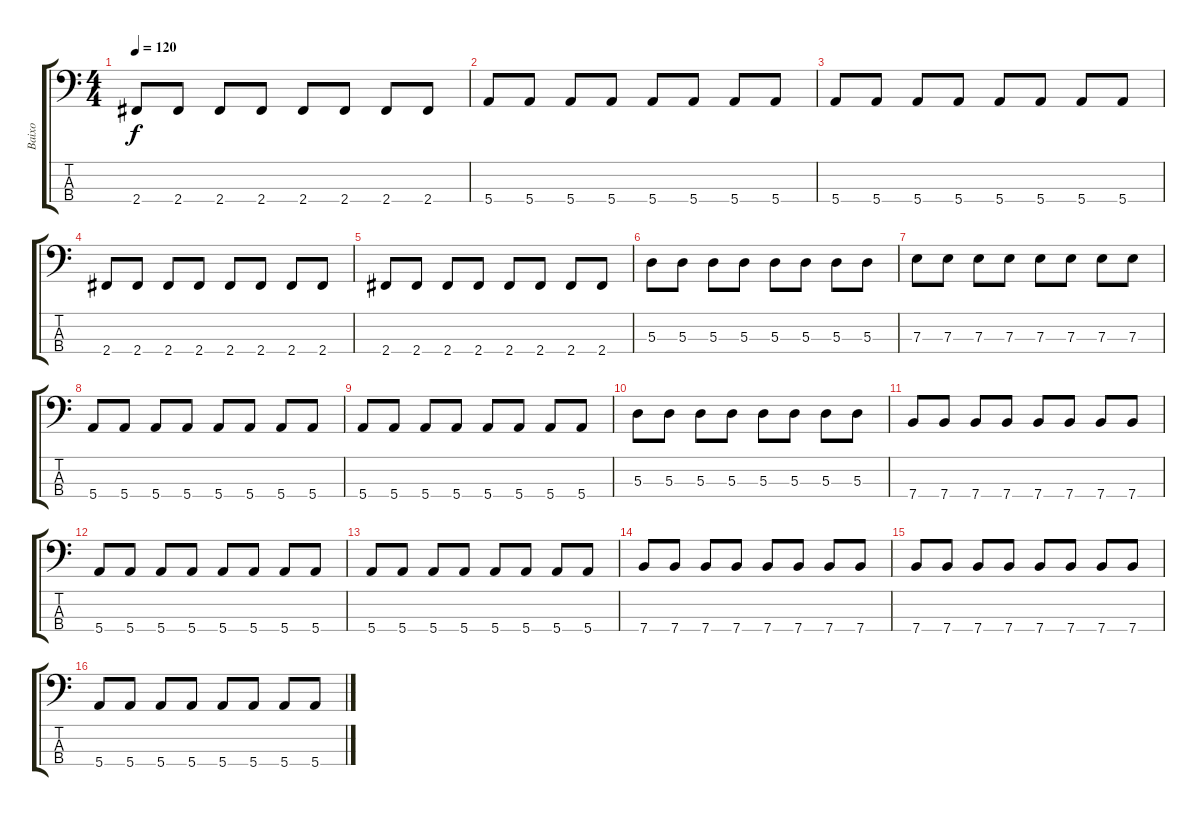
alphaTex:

\track ("Baixo" "Baixo") {instrument electricbassfinger}
\staff {score tabs}
\tuning (G2 D2 A1 E1) {hide}
\ts (4 4)
\tempo 120
\clef f4
\ks c
2.4.8{dy f} 2.4.8 2.4.8 2.4.8 2.4.8 2.4.8 2.4.8 2.4.8 |
5.4.8 5.4.8 5.4.8 5.4.8 5.4.8 5.4.8 5.4.8 5.4.8 |
5.4.8 5.4.8 5.4.8 5.4.8 5.4.8 5.4.8 5.4.8 5.4.8 |
2.4.8 2.4.8 2.4.8 2.4.8 2.4.8 2.4.8 2.4.8 2.4.8 |
2.4.8 2.4.8 2.4.8 2.4.8 2.4.8 2.4.8 2.4.8 2.4.8 |
5.3.8 5.3.8 5.3.8 5.3.8 5.3.8 5.3.8 5.3.8 5.3.8 |
7.3.8 7.3.8 7.3.8 7.3.8 7.3.8 7.3.8 7.3.8 7.3.8 |
5.4.8 5.4.8 5.4.8 5.4.8 5.4.8 5.4.8 5.4.8 5.4.8 |
5.4.8 5.4.8 5.4.8 5.4.8 5.4.8 5.4.8 5.4.8 5.4.8 |
5.3.8 5.3.8 5.3.8 5.3.8 5.3.8 5.3.8 5.3.8 5.3.8 |
7.4.8 7.4.8 7.4.8 7.4.8 7.4.8 7.4.8 7.4.8 7.4.8 |
5.4.8 5.4.8 5.4.8 5.4.8 5.4.8 5.4.8 5.4.8 5.4.8 |
5.4.8 5.4.8 5.4.8 5.4.8 5.4.8 5.4.8 5.4.8 5.4.8 |
7.4.8 7.4.8 7.4.8 7.4.8 7.4.8 7.4.8 7.4.8 7.4.8 |
7.4.8 7.4.8 7.4.8 7.4.8 7.4.8 7.4.8 7.4.8 7.4.8 |
5.4.8 5.4.8 5.4.8 5.4.8 5.4.8 5.4.8 5.4.8 5.4.8
